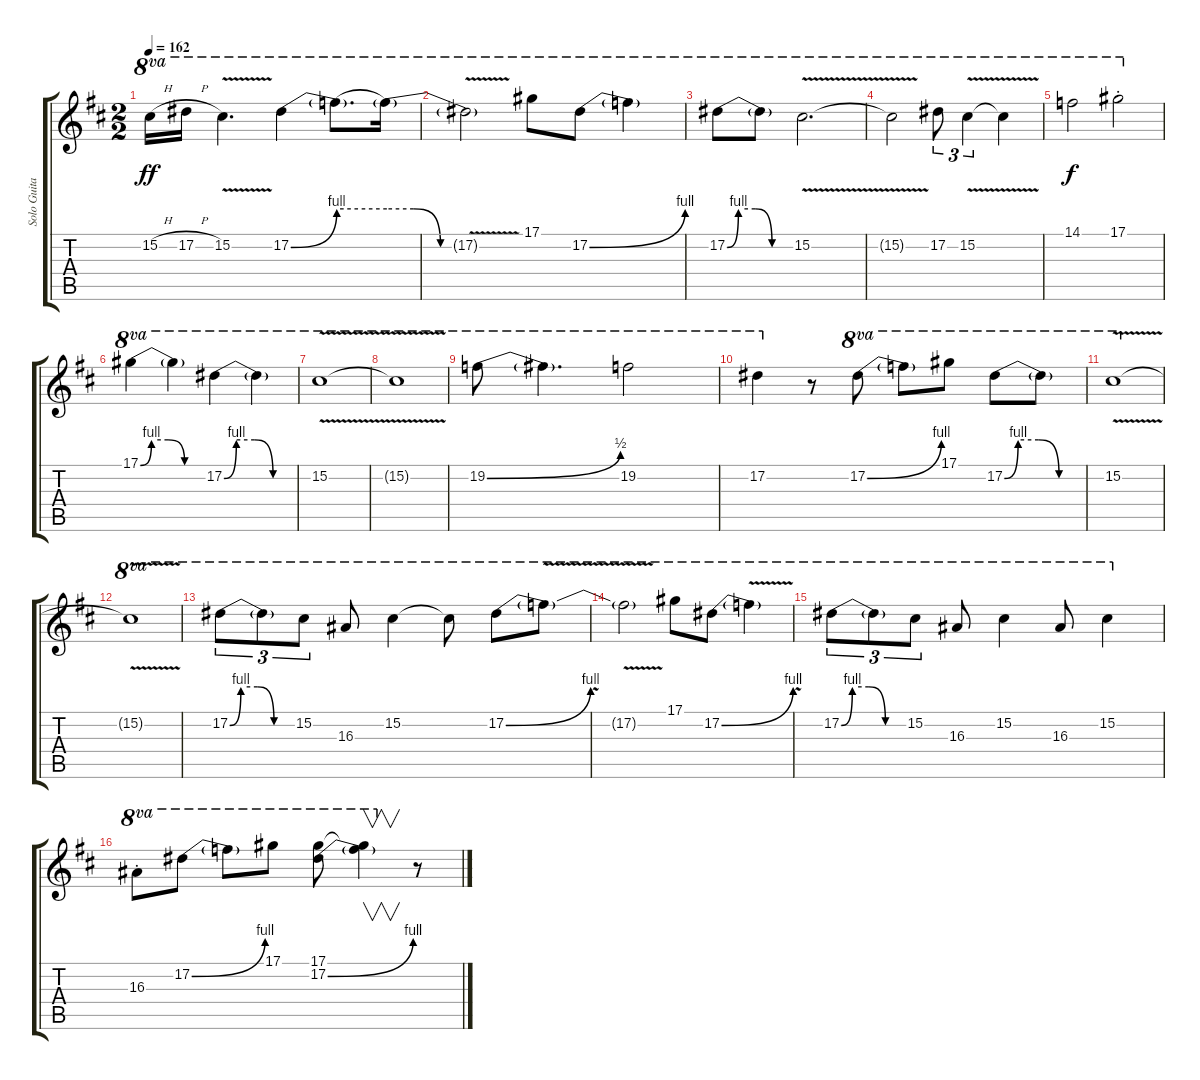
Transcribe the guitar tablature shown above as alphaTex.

\track ("Solo Guitar" "Solo Guita") {instrument distortionguitar}
\staff {score tabs}
\tuning (Eb4 Bb3 Gb3 Db3 Ab2 Eb2) {hide}
\ts (2 2)
\tempo 162
\clef g2
\ks d
15.2{h}.16{ot 8va dy ff} 17.2{h}.16{ot 8va} 15.2{v}.4{d ot 8va} 17.2{be (bend 0 0 60 4)}.4{ot 8va} 17.2{be (hold 0 4 60 4) t}.8{d ot 8va} 17.2{be (custom 0 4 20 4 40 0 60 0) t}.16{ot 8va} |
17.2{v t}.2{ot 8va} 17.1.8{ot 8va} 17.2{be (bend 0 0 60 4)}.8{ot 8va} 17.2{t}.4{ot 8va} |
17.2{be (custom 0 0 10 4 25 4 40 0 60 0)}.8{ot 8va} 17.2{t}.8{ot 8va} 15.2{v}.2{d ot 8va} |
15.2{t}.2{ot 8va} 17.2.8{tu (3 2) ot 8va} 15.2{v}.4{tu (3 2) ot 8va} 15.2{v t}.4{ot 8va} |
14.1.2{ot 8va dy f} 17.1{st}.2{ot 8va} |
17.1{be (custom 0 0 10 4 25 4 40 0 60 0)}.4{ot 8va} 17.1{t}.4{ot 8va} 17.2{be (custom 0 0 10 4 25 4 40 0 60 0)}.4{ot 8va} 17.2{t}.4{ot 8va} |
15.2{v}.1{ot 8va} |
15.2{v t}.1{ot 8va} |
19.2{be (bend 0 0 60 2)}.8{ot 8va} 19.2{t}.4{d ot 8va} 19.2.2{ot 8va} |
17.2.4{ot 8va} r.8 17.2{be (bend 0 0 60 4)}.8{ot 8va} 17.2{t}.8{ot 8va} 17.1.8{ot 8va} 17.2{be (custom 0 0 10 4 25 4 40 0 60 0)}.8{ot 8va} 17.2{t}.8{ot 8va} |
15.2{v}.1{ot 8va} |
15.2{v t}.1{ot 8va} |
17.2{be (custom 0 0 10 4 25 4 40 0 60 0)}.8{tu (3 2) ot 8va} 17.2{t}.8{tu (3 2) ot 8va} 15.2.8{tu (3 2) ot 8va} 16.3.8{ot 8va} 15.2.4{ot 8va} 15.2{t}.8{ot 8va} 17.2{be (bend 0 0 60 4)}.8{ot 8va} 17.2{v t}.8{ot 8va} |
17.2{v t}.2{ot 8va} 17.1.8{ot 8va} 17.2{be (bend 0 0 60 4)}.8{ot 8va} 17.2{v t}.4{ot 8va} |
17.2{be (custom 0 0 10 4 25 4 40 0 60 0)}.8{tu (3 2) ot 8va} 17.2{t}.8{tu (3 2) ot 8va} 15.2.8{tu (3 2) ot 8va} 16.3.8{ot 8va} 15.2.4{ot 8va} 16.3.8{ot 8va} 15.2.4{ot 8va} |
16.3{st}.8{ot 8va} 17.2{be (bend 0 0 60 4)}.8{ot 8va} 17.2{t}.8{ot 8va} 17.1.8{ot 8va} (17.1 17.2{be (bend 0 0 60 4)}).8{ot 8va} (17.1{t} 17.2{t}).4{v ot 8va} r.8
